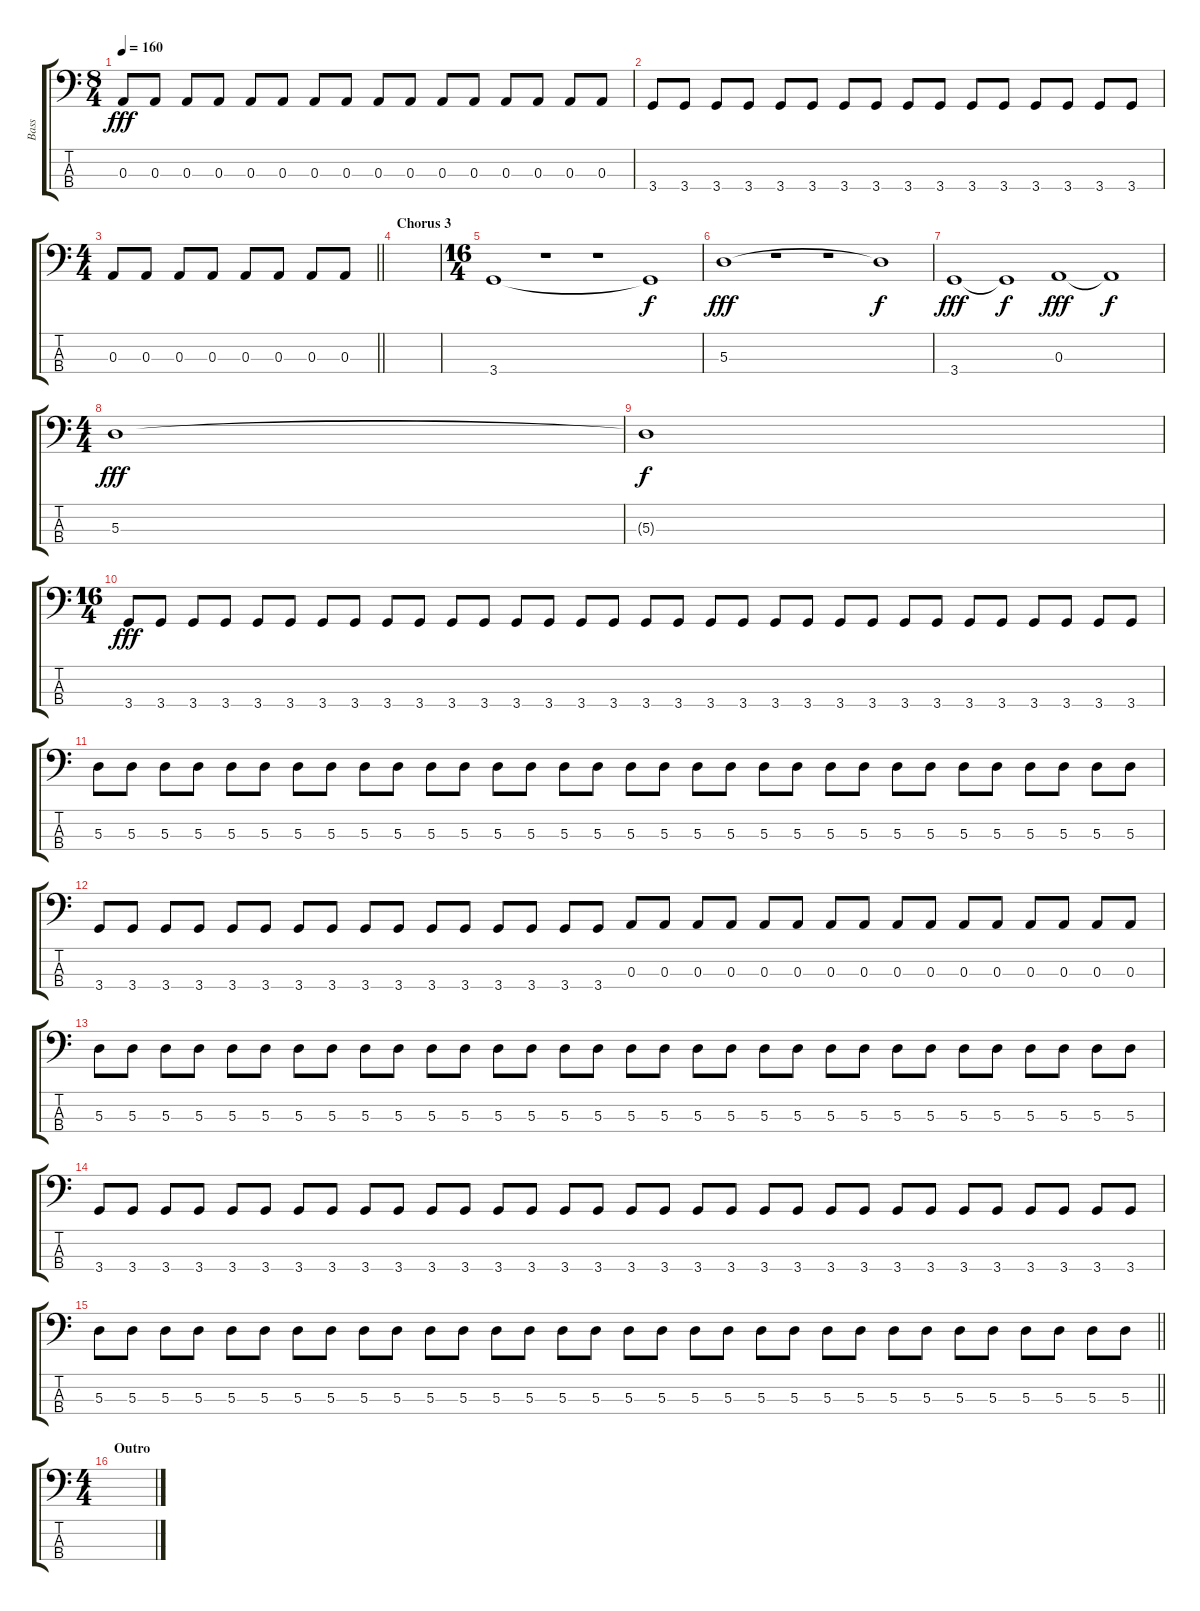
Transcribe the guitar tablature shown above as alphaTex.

\track ("Bass" "Bass") {instrument electricbassfinger}
\staff {score tabs}
\tuning (G2 D2 A1 E1) {hide}
\ts (8 4)
\tempo 160
\clef f4
\ks c
0.3.8{dy fff} 0.3.8 0.3.8 0.3.8 0.3.8 0.3.8 0.3.8 0.3.8 0.3.8 0.3.8 0.3.8 0.3.8 0.3.8 0.3.8 0.3.8 0.3.8 |
3.4.8 3.4.8 3.4.8 3.4.8 3.4.8 3.4.8 3.4.8 3.4.8 3.4.8 3.4.8 3.4.8 3.4.8 3.4.8 3.4.8 3.4.8 3.4.8 |
\ts (4 4)
\barLineRight lightlight
0.3.8 0.3.8 0.3.8 0.3.8 0.3.8 0.3.8 0.3.8 0.3.8 |
\section ("" "Chorus 3")
|
\ts (16 4)
3.4.1 r.1 r.1 3.4{t}.1{dy f} |
5.3.1{dy fff} r.1 r.1 5.3{t}.1{dy f} |
3.4.1{dy fff} 3.4{t}.1{dy f} 0.3.1{dy fff} 0.3{t}.1{dy f} |
\ts (4 4)
5.3.1{dy fff} |
5.3{t}.1{dy f} |
\ts (16 4)
3.4.8{dy fff} 3.4.8 3.4.8 3.4.8 3.4.8 3.4.8 3.4.8 3.4.8 3.4.8 3.4.8 3.4.8 3.4.8 3.4.8 3.4.8 3.4.8 3.4.8 3.4.8 3.4.8 3.4.8 3.4.8 3.4.8 3.4.8 3.4.8 3.4.8 3.4.8 3.4.8 3.4.8 3.4.8 3.4.8 3.4.8 3.4.8 3.4.8 |
5.3.8 5.3.8 5.3.8 5.3.8 5.3.8 5.3.8 5.3.8 5.3.8 5.3.8 5.3.8 5.3.8 5.3.8 5.3.8 5.3.8 5.3.8 5.3.8 5.3.8 5.3.8 5.3.8 5.3.8 5.3.8 5.3.8 5.3.8 5.3.8 5.3.8 5.3.8 5.3.8 5.3.8 5.3.8 5.3.8 5.3.8 5.3.8 |
3.4.8 3.4.8 3.4.8 3.4.8 3.4.8 3.4.8 3.4.8 3.4.8 3.4.8 3.4.8 3.4.8 3.4.8 3.4.8 3.4.8 3.4.8 3.4.8 0.3.8 0.3.8 0.3.8 0.3.8 0.3.8 0.3.8 0.3.8 0.3.8 0.3.8 0.3.8 0.3.8 0.3.8 0.3.8 0.3.8 0.3.8 0.3.8 |
5.3.8 5.3.8 5.3.8 5.3.8 5.3.8 5.3.8 5.3.8 5.3.8 5.3.8 5.3.8 5.3.8 5.3.8 5.3.8 5.3.8 5.3.8 5.3.8 5.3.8 5.3.8 5.3.8 5.3.8 5.3.8 5.3.8 5.3.8 5.3.8 5.3.8 5.3.8 5.3.8 5.3.8 5.3.8 5.3.8 5.3.8 5.3.8 |
3.4.8 3.4.8 3.4.8 3.4.8 3.4.8 3.4.8 3.4.8 3.4.8 3.4.8 3.4.8 3.4.8 3.4.8 3.4.8 3.4.8 3.4.8 3.4.8 3.4.8 3.4.8 3.4.8 3.4.8 3.4.8 3.4.8 3.4.8 3.4.8 3.4.8 3.4.8 3.4.8 3.4.8 3.4.8 3.4.8 3.4.8 3.4.8 |
\barLineRight lightlight
5.3.8 5.3.8 5.3.8 5.3.8 5.3.8 5.3.8 5.3.8 5.3.8 5.3.8 5.3.8 5.3.8 5.3.8 5.3.8 5.3.8 5.3.8 5.3.8 5.3.8 5.3.8 5.3.8 5.3.8 5.3.8 5.3.8 5.3.8 5.3.8 5.3.8 5.3.8 5.3.8 5.3.8 5.3.8 5.3.8 5.3.8 5.3.8 |
\ts (4 4)
\section ("" "Outro")
